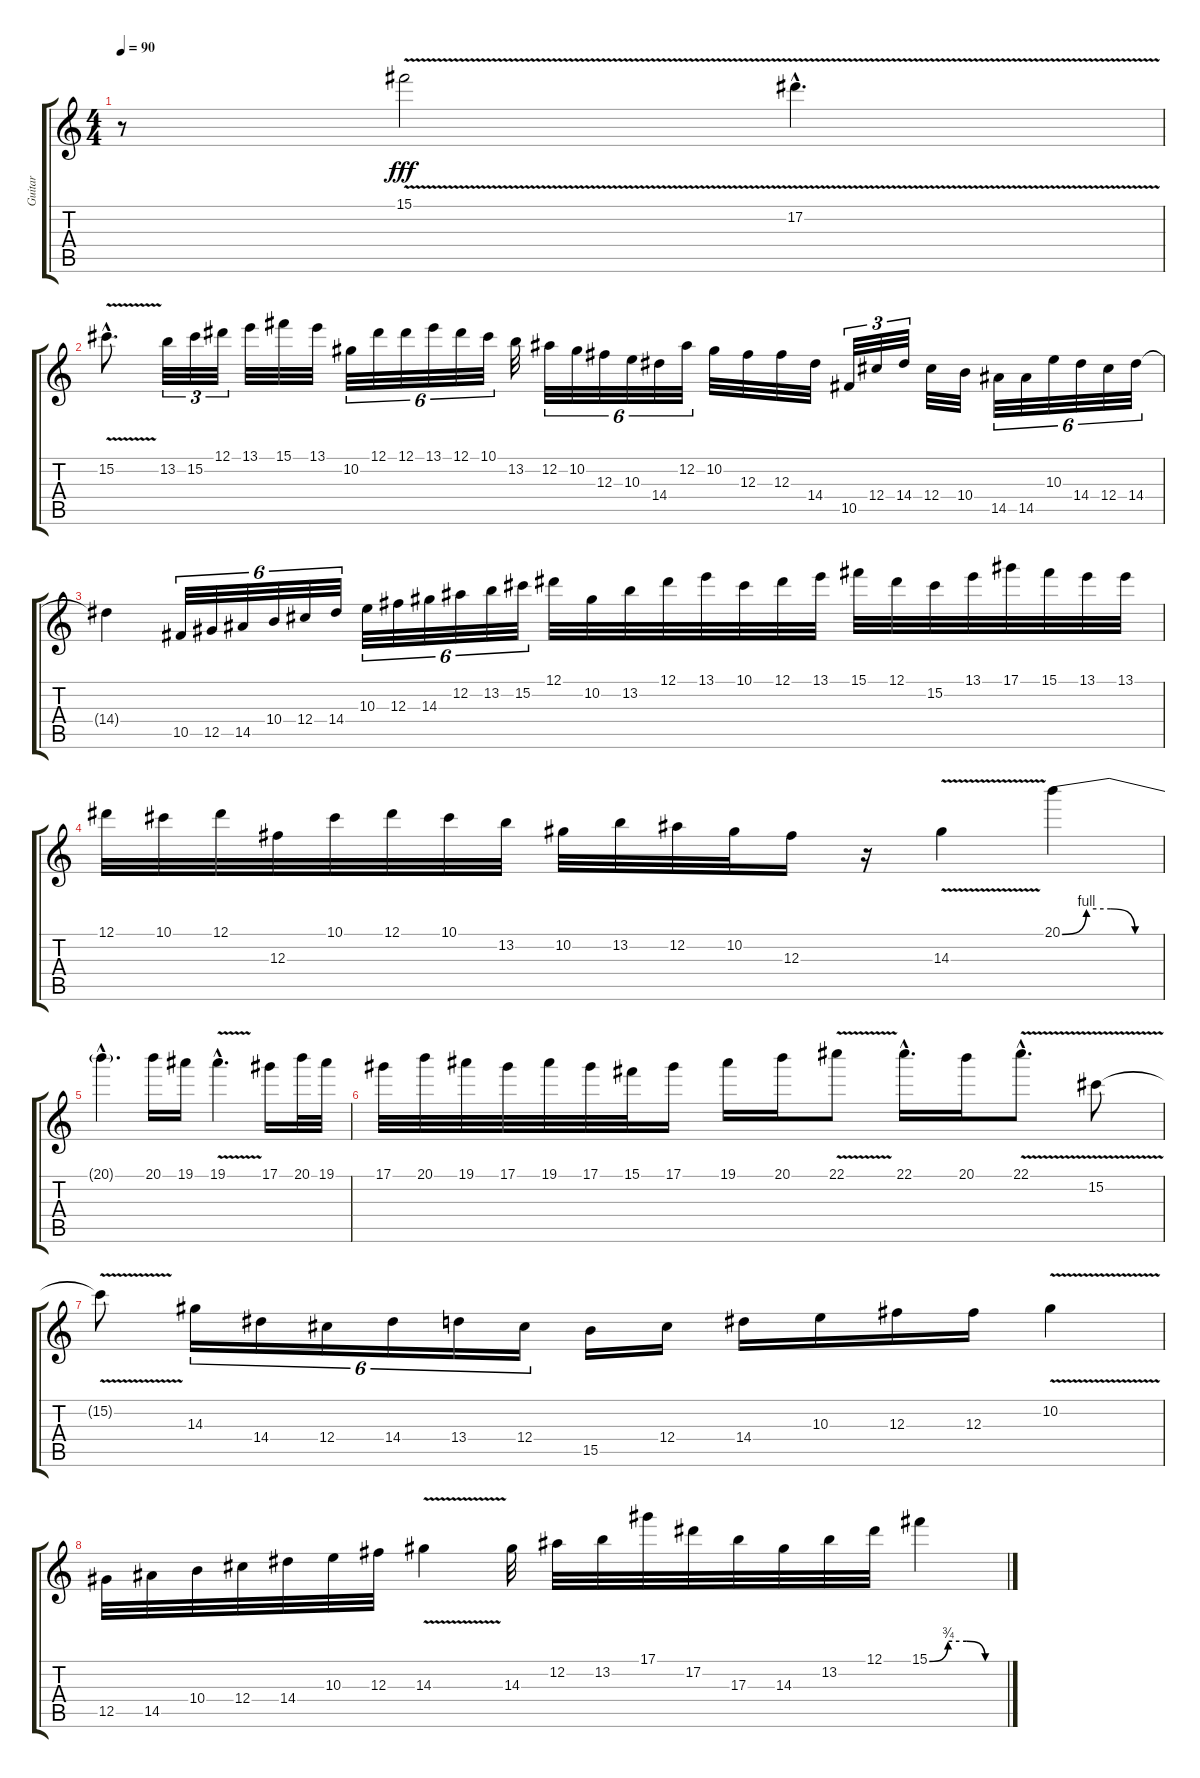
\track ("Guitar" "Guitar") {instrument distortionguitar}
\staff {score tabs}
\tuning (Eb4 Bb3 Gb3 Db3 Ab2 Eb2) {hide}
\ts (4 4)
\tempo 90
\clef g2
\ks c
r.8{dy fff} 15.1{v}.2 17.2{v hac}.4{d} |
15.2{v hac}.8{d} 13.2.32{tu (3 2)} 15.2.32{tu (3 2)} 12.1.32{tu (3 2)} 13.1.32 15.1.32 13.1.32 10.2.32{tu (6 4)} 12.1.32{tu (6 4)} 12.1.32{tu (6 4)} 13.1.32{tu (6 4)} 12.1.32{tu (6 4)} 10.1.32{tu (6 4)} 13.2.32 12.2.32{tu (6 4)} 10.2.32{tu (6 4)} 12.3.32{tu (6 4)} 10.3.32{tu (6 4)} 14.4.32{tu (6 4)} 12.2.32{tu (6 4)} 10.2.32 12.3.32 12.3.32 14.4.32 10.5.32{tu (3 2)} 12.4.32{tu (3 2)} 14.4.32{tu (3 2)} 12.4.32 10.4.32 14.5.32{tu (6 4)} 14.5.32{tu (6 4)} 10.3.32{tu (6 4)} 14.4.32{tu (6 4)} 12.4.32{tu (6 4)} 14.4.32{tu (6 4)} |
14.4{t}.4 10.5.32{tu (6 4)} 12.5.32{tu (6 4)} 14.5.32{tu (6 4)} 10.4.32{tu (6 4)} 12.4.32{tu (6 4)} 14.4.32{tu (6 4)} 10.3.32{tu (6 4)} 12.3.32{tu (6 4)} 14.3.32{tu (6 4)} 12.2.32{tu (6 4)} 13.2.32{tu (6 4)} 15.2.32{tu (6 4)} 12.1.32 10.2.32 13.2.32 12.1.32 13.1.32 10.1.32 12.1.32 13.1.32 15.1.32 12.1.32 15.2.32 13.1.32 17.1.32 15.1.32 13.1.32 13.1.32 |
12.1.32 10.1.32 12.1.32 12.3.32 10.1.32 12.1.32 10.1.32 13.2.32 10.2.32 13.2.32 12.2.32 10.2.32 12.3.16 r.16 14.3{v}.4 20.1{be (custom 0 0 15 4 30 4 45 0 60 0)}.4 |
20.1{hac t}.4{d} 20.1.16 19.1.16 19.1{v hac}.4{d} 17.1.16 20.1.32 19.1.32 |
17.1.32 20.1.32 19.1.32 17.1.32 19.1.32 17.1.32 15.1.32 17.1.16 19.1.16 20.1.16 22.1{v}.8 22.1{hac}.16{d} 20.1.16 22.1{v hac}.8{d} 15.2{v}.8 |
15.2{t}.8 14.3.16{tu (6 4)} 14.4.16{tu (6 4)} 12.4.16{tu (6 4)} 14.4.16{tu (6 4)} 13.4.16{tu (6 4)} 12.4.16{tu (6 4)} 15.5.16 12.4.16 14.4.16 10.3.16 12.3.16 12.3.16 10.2{v}.4 |
12.5.32 14.5.32 10.4.32 12.4.32 14.4.32 10.3.32 12.3.32 14.3{v}.4 14.3.32 12.2.32 13.2.32 17.1.32 17.2.32 17.3.32 14.3.32 13.2.32 12.1.32 15.1{be (custom 0 0 15 3 30 3 45 0 60 0)}.4
